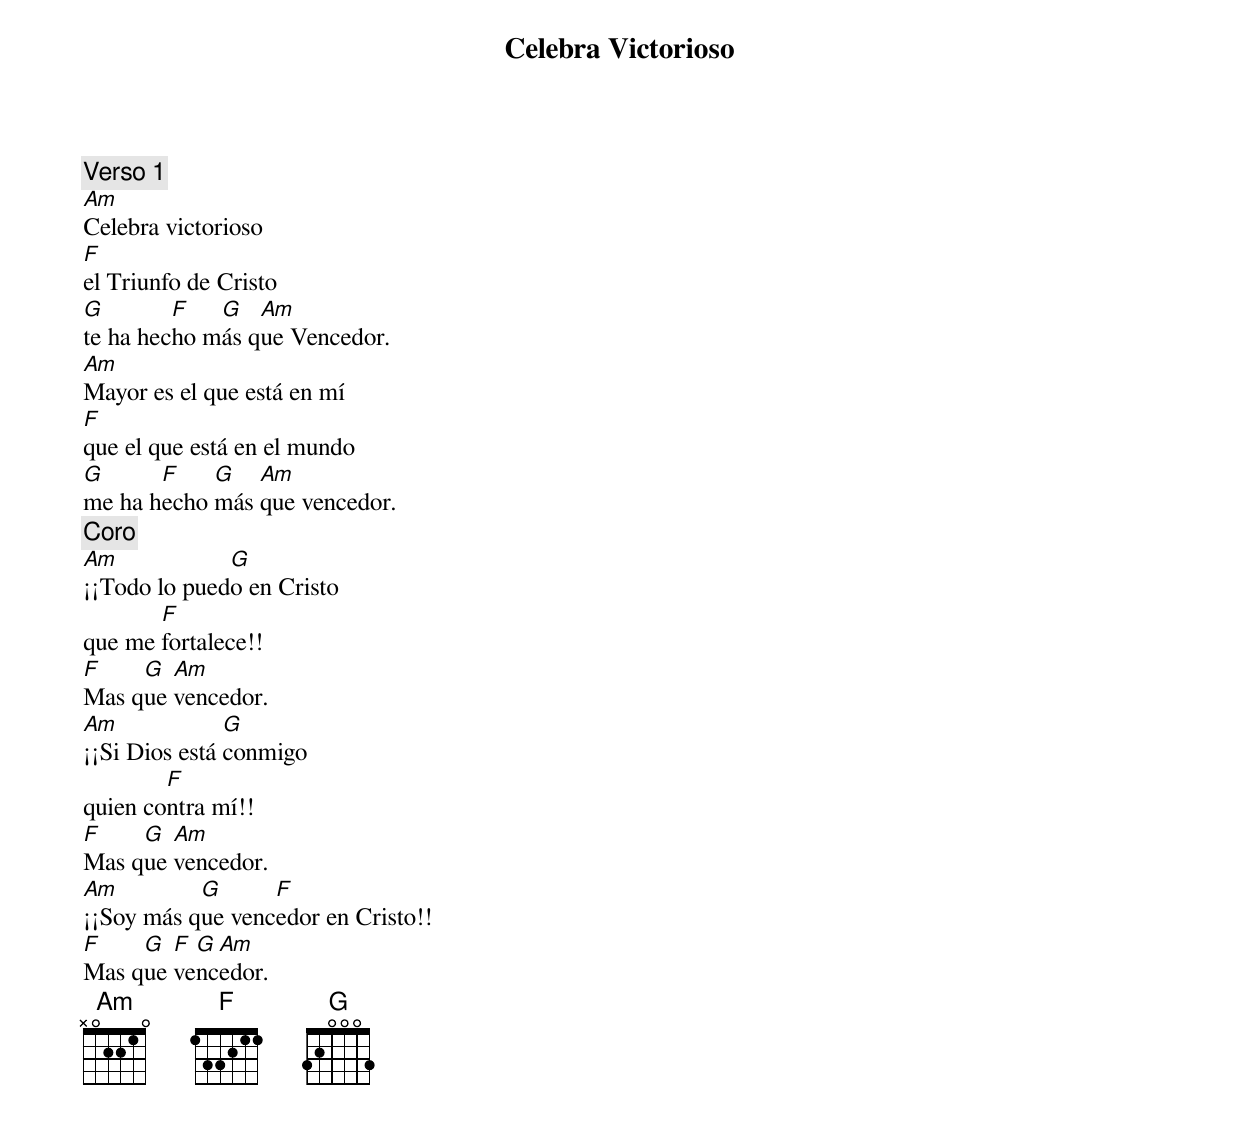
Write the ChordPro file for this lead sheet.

{title: Celebra Victorioso}
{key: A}
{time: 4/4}
{comment: Verso 1}
[Am]Celebra victorioso
[F]el Triunfo de Cristo
[G]te ha hec[F]ho m[G]ás q[Am]ue Vencedor.
[Am]Mayor es el que está en mí
[F]que el que está en el mundo
[G]me ha h[F]echo [G]más [Am]que vencedor.
{comment: Coro}
[Am]¡¡Todo lo pued[G]o en Cristo
que me [F]fortalece!!
[F]Mas q[G]ue [Am]vencedor.
[Am]¡¡Si Dios está [G]conmigo
quien co[F]ntra mí!!
[F]Mas q[G]ue [Am]vencedor.
[Am]¡¡Soy más q[G]ue venc[F]edor en Cristo!!
[F]Mas q[G]ue [F]ve[G]nc[Am]edor.
